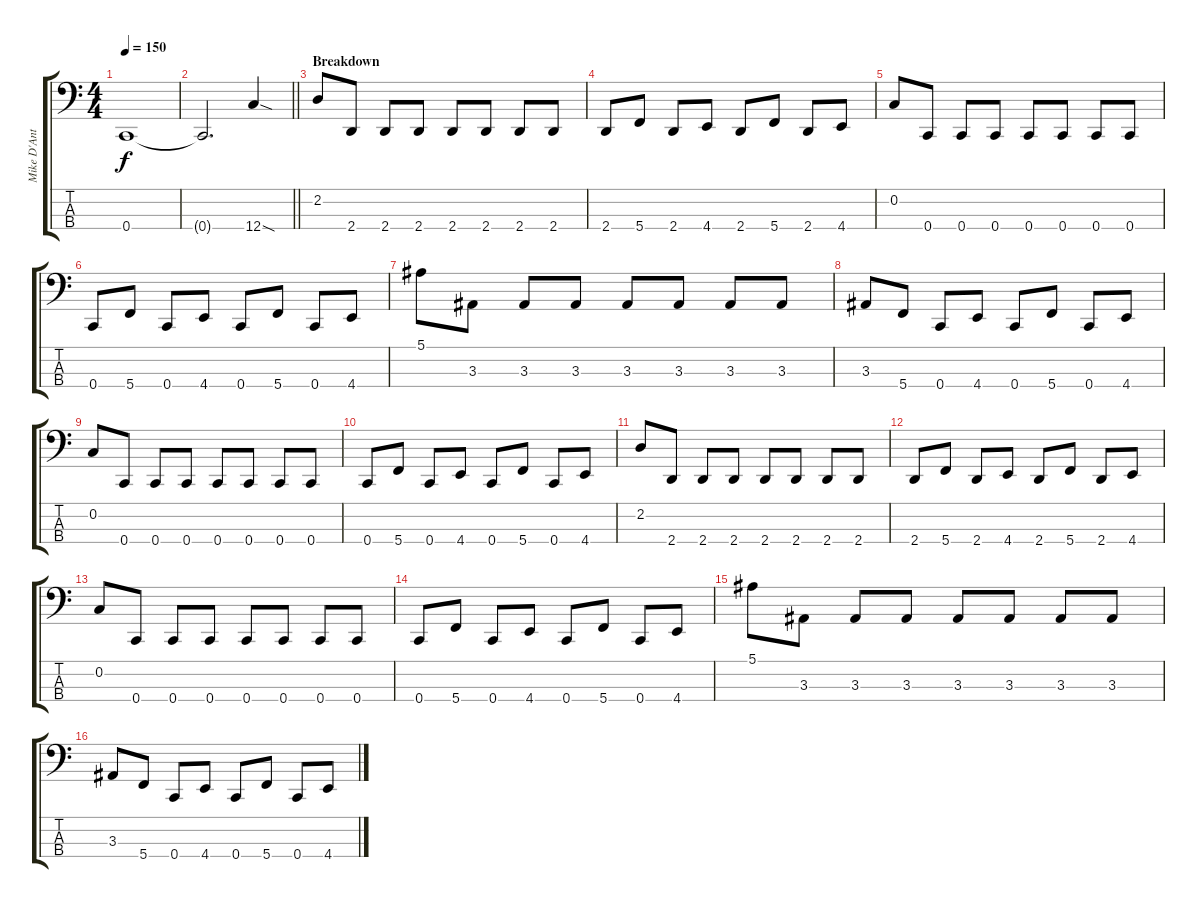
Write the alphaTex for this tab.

\track ("Mike D'Antonio" "Mike D'Ant") {instrument electricbassfinger}
\staff {score tabs}
\tuning (F2 C2 G1 C1) {hide}
\ts (4 4)
\tempo 150
\clef f4
\ks c
0.4.1{dy f} |
\barLineRight lightlight
0.4{t}.2{d} 12.4{sod}.4 |
\section ("" "Breakdown")
2.2.8 2.4.8 2.4.8 2.4.8 2.4.8 2.4.8 2.4.8 2.4.8 |
2.4.8 5.4.8 2.4.8 4.4.8 2.4.8 5.4.8 2.4.8 4.4.8 |
0.2.8 0.4.8 0.4.8 0.4.8 0.4.8 0.4.8 0.4.8 0.4.8 |
0.4.8 5.4.8 0.4.8 4.4.8 0.4.8 5.4.8 0.4.8 4.4.8 |
5.1.8 3.3.8 3.3.8 3.3.8 3.3.8 3.3.8 3.3.8 3.3.8 |
3.3.8 5.4.8 0.4.8 4.4.8 0.4.8 5.4.8 0.4.8 4.4.8 |
0.2.8 0.4.8 0.4.8 0.4.8 0.4.8 0.4.8 0.4.8 0.4.8 |
0.4.8 5.4.8 0.4.8 4.4.8 0.4.8 5.4.8 0.4.8 4.4.8 |
2.2.8 2.4.8 2.4.8 2.4.8 2.4.8 2.4.8 2.4.8 2.4.8 |
2.4.8 5.4.8 2.4.8 4.4.8 2.4.8 5.4.8 2.4.8 4.4.8 |
0.2.8 0.4.8 0.4.8 0.4.8 0.4.8 0.4.8 0.4.8 0.4.8 |
0.4.8 5.4.8 0.4.8 4.4.8 0.4.8 5.4.8 0.4.8 4.4.8 |
5.1.8 3.3.8 3.3.8 3.3.8 3.3.8 3.3.8 3.3.8 3.3.8 |
3.3.8 5.4.8 0.4.8 4.4.8 0.4.8 5.4.8 0.4.8 4.4.8
